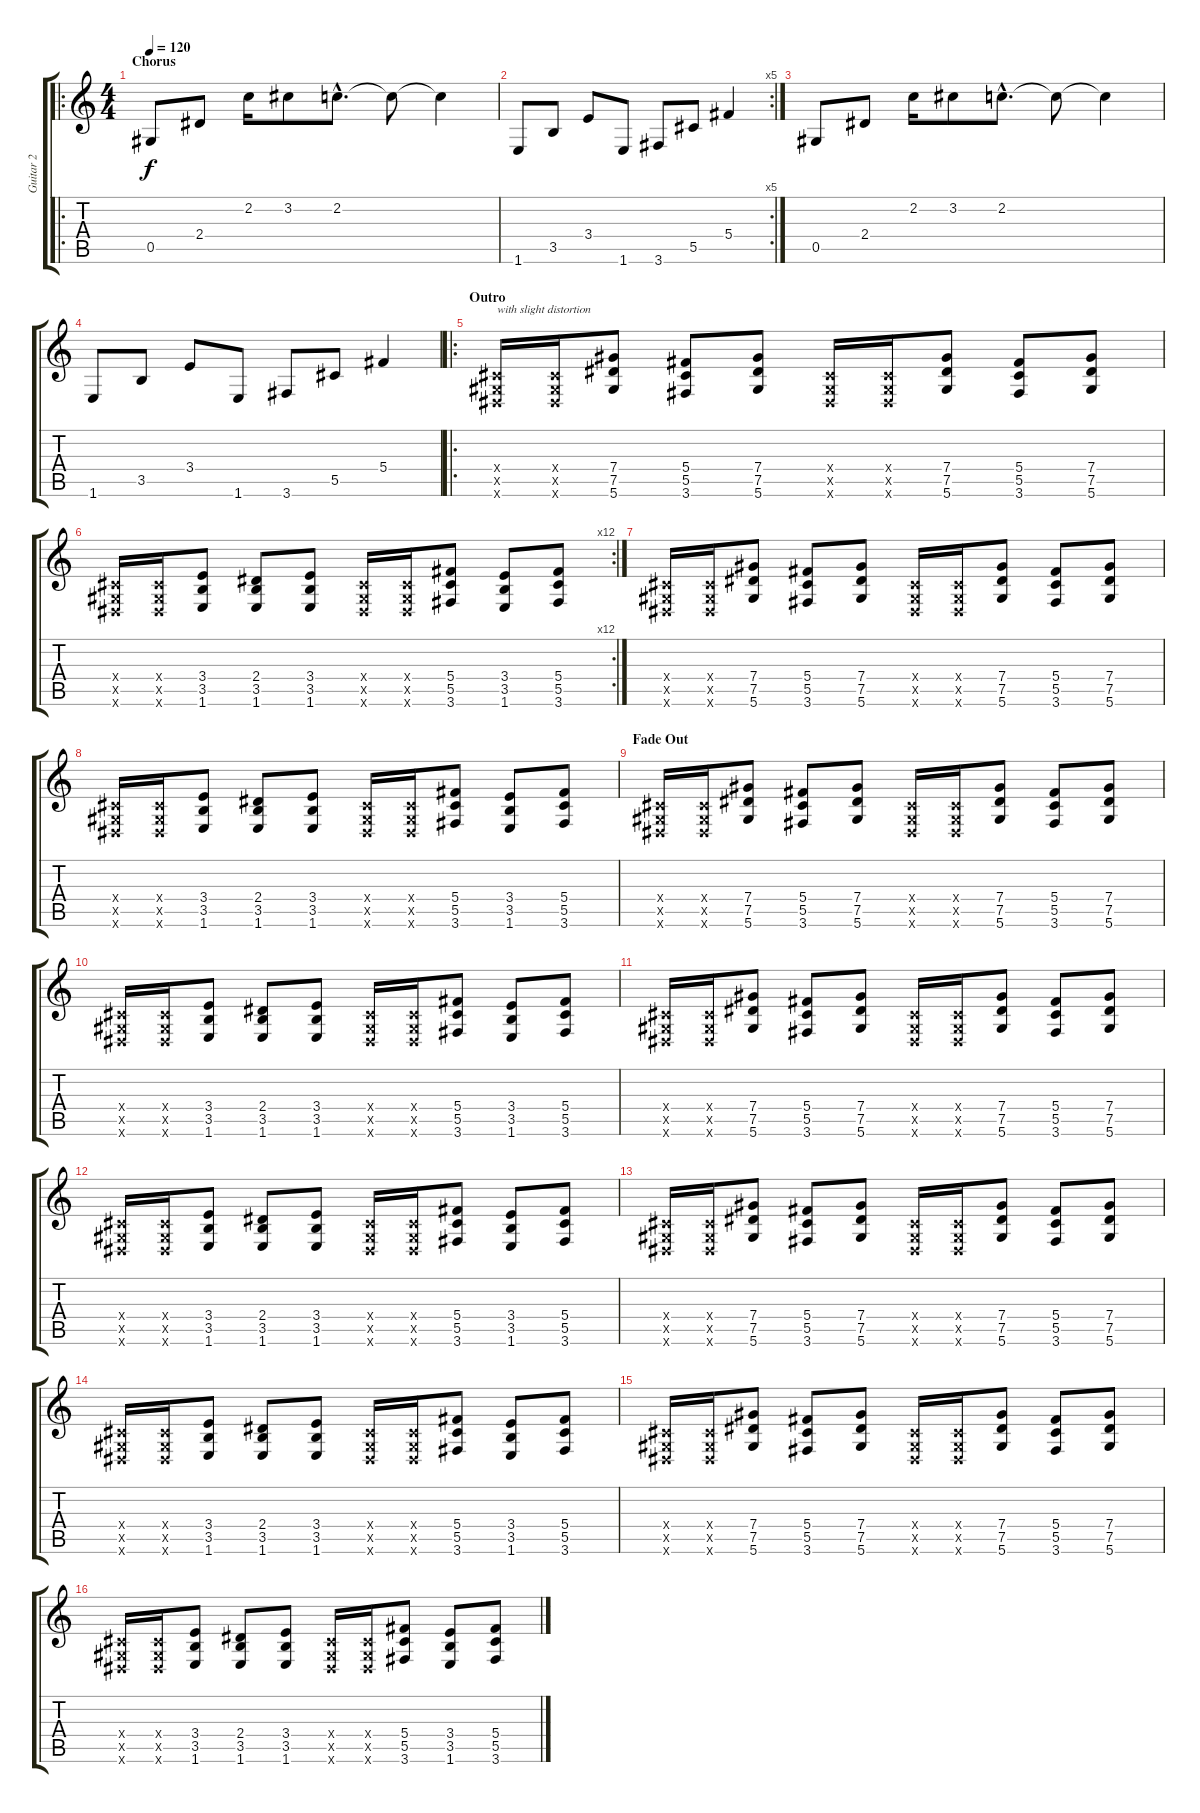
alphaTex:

\track ("Guitar 2" "Guitar 2") {instrument electricguitarclean}
\staff {score tabs}
\tuning (Eb4 Bb3 Gb3 Db3 Ab2 Eb2) {hide}
\ro
\ts (4 4)
\section ("" "Chorus")
\tempo 120
\clef g2
\ks c
0.5.8{dy f} 2.4.8 2.2.16 3.2.8 2.2{hac}.8{d} 2.2{t}.8 2.2{t}.4 |
\rc 5
1.6.8 3.5.8 3.4.8 1.6.8 3.6.8 5.5.8 5.4.4 |
0.5.8 2.4.8 2.2.16 3.2.8 2.2{hac}.8{d} 2.2{t}.8 2.2{t}.4 |
1.6.8 3.5.8 3.4.8 1.6.8 3.6.8 5.5.8 5.4.4 |
\ro
\section ("" "Outro")
(0.4{x} 0.5{x} 0.6{x}).16{txt "with slight distortion"} (0.4{x} 0.5{x} 0.6{x}).16 (7.4 7.5 5.6).8 (5.4 5.5 3.6).8 (7.4 7.5 5.6).8 (0.4{x} 0.5{x} 0.6{x}).16 (0.4{x} 0.5{x} 0.6{x}).16 (7.4 7.5 5.6).8 (5.4 5.5 3.6).8 (7.4 7.5 5.6).8 |
\rc 12
(0.4{x} 0.5{x} 0.6{x}).16 (0.4{x} 0.5{x} 0.6{x}).16 (3.4 3.5 1.6).8 (2.4 3.5 1.6).8 (3.4 3.5 1.6).8 (0.4{x} 0.5{x} 0.6{x}).16 (0.4{x} 0.5{x} 0.6{x}).16 (5.4 5.5 3.6).8 (3.4 3.5 1.6).8 (5.4 5.5 3.6).8 |
(0.4{x} 0.5{x} 0.6{x}).16 (0.4{x} 0.5{x} 0.6{x}).16 (7.4 7.5 5.6).8 (5.4 5.5 3.6).8 (7.4 7.5 5.6).8 (0.4{x} 0.5{x} 0.6{x}).16 (0.4{x} 0.5{x} 0.6{x}).16 (7.4 7.5 5.6).8 (5.4 5.5 3.6).8 (7.4 7.5 5.6).8 |
(0.4{x} 0.5{x} 0.6{x}).16 (0.4{x} 0.5{x} 0.6{x}).16 (3.4 3.5 1.6).8 (2.4 3.5 1.6).8 (3.4 3.5 1.6).8 (0.4{x} 0.5{x} 0.6{x}).16 (0.4{x} 0.5{x} 0.6{x}).16 (5.4 5.5 3.6).8 (3.4 3.5 1.6).8 (5.4 5.5 3.6).8 |
\section ("" "Fade Out")
(0.4{x} 0.5{x} 0.6{x}).16 (0.4{x} 0.5{x} 0.6{x}).16 (7.4 7.5 5.6).8 (5.4 5.5 3.6).8 (7.4 7.5 5.6).8 (0.4{x} 0.5{x} 0.6{x}).16 (0.4{x} 0.5{x} 0.6{x}).16 (7.4 7.5 5.6).8 (5.4 5.5 3.6).8 (7.4 7.5 5.6).8 |
(0.4{x} 0.5{x} 0.6{x}).16 (0.4{x} 0.5{x} 0.6{x}).16 (3.4 3.5 1.6).8 (2.4 3.5 1.6).8 (3.4 3.5 1.6).8 (0.4{x} 0.5{x} 0.6{x}).16 (0.4{x} 0.5{x} 0.6{x}).16 (5.4 5.5 3.6).8 (3.4 3.5 1.6).8 (5.4 5.5 3.6).8 |
(0.4{x} 0.5{x} 0.6{x}).16 (0.4{x} 0.5{x} 0.6{x}).16 (7.4 7.5 5.6).8 (5.4 5.5 3.6).8 (7.4 7.5 5.6).8 (0.4{x} 0.5{x} 0.6{x}).16 (0.4{x} 0.5{x} 0.6{x}).16 (7.4 7.5 5.6).8 (5.4 5.5 3.6).8 (7.4 7.5 5.6).8 |
(0.4{x} 0.5{x} 0.6{x}).16 (0.4{x} 0.5{x} 0.6{x}).16 (3.4 3.5 1.6).8 (2.4 3.5 1.6).8 (3.4 3.5 1.6).8 (0.4{x} 0.5{x} 0.6{x}).16 (0.4{x} 0.5{x} 0.6{x}).16 (5.4 5.5 3.6).8 (3.4 3.5 1.6).8 (5.4 5.5 3.6).8 |
(0.4{x} 0.5{x} 0.6{x}).16 (0.4{x} 0.5{x} 0.6{x}).16 (7.4 7.5 5.6).8 (5.4 5.5 3.6).8 (7.4 7.5 5.6).8 (0.4{x} 0.5{x} 0.6{x}).16 (0.4{x} 0.5{x} 0.6{x}).16 (7.4 7.5 5.6).8 (5.4 5.5 3.6).8 (7.4 7.5 5.6).8 |
(0.4{x} 0.5{x} 0.6{x}).16 (0.4{x} 0.5{x} 0.6{x}).16 (3.4 3.5 1.6).8 (2.4 3.5 1.6).8 (3.4 3.5 1.6).8 (0.4{x} 0.5{x} 0.6{x}).16 (0.4{x} 0.5{x} 0.6{x}).16 (5.4 5.5 3.6).8 (3.4 3.5 1.6).8 (5.4 5.5 3.6).8 |
(0.4{x} 0.5{x} 0.6{x}).16{volume 0} (0.4{x} 0.5{x} 0.6{x}).16 (7.4 7.5 5.6).8 (5.4 5.5 3.6).8 (7.4 7.5 5.6).8 (0.4{x} 0.5{x} 0.6{x}).16 (0.4{x} 0.5{x} 0.6{x}).16 (7.4 7.5 5.6).8 (5.4 5.5 3.6).8 (7.4 7.5 5.6).8 |
(0.4{x} 0.5{x} 0.6{x}).16 (0.4{x} 0.5{x} 0.6{x}).16 (3.4 3.5 1.6).8 (2.4 3.5 1.6).8 (3.4 3.5 1.6).8 (0.4{x} 0.5{x} 0.6{x}).16 (0.4{x} 0.5{x} 0.6{x}).16 (5.4 5.5 3.6).8 (3.4 3.5 1.6).8 (5.4 5.5 3.6).8
